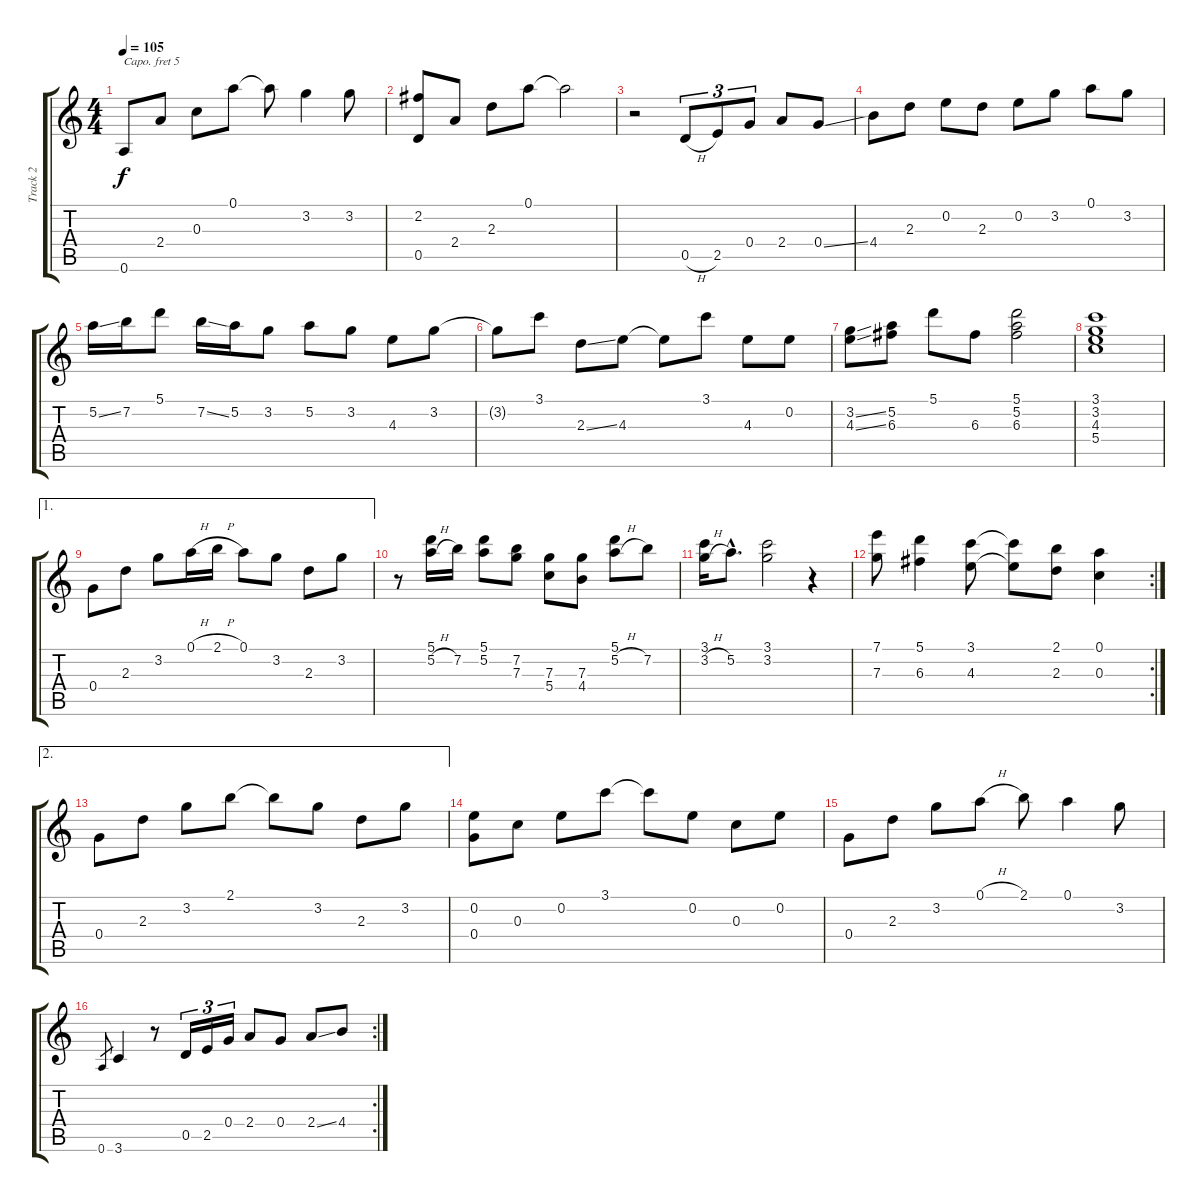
\track ("Track 2" "Track 2") {instrument acousticguitarsteel}
\staff {score tabs}
\capo 5
\tuning (E4 B3 G3 D3 A2 E2) {hide}
\ts (4 4)
\tempo 105
\clef g2
\ks c
0.6.8{dy f} 2.4.8 0.3.8 0.1.8 0.1{t}.8 3.2.4 3.2.8 |
(2.2 0.5).8 2.4.8 2.3.8 0.1.8 0.1{t}.2 |
r.2 0.5{h}.8{tu (3 2)} 2.5.8{tu (3 2)} 0.4.8{tu (3 2)} 2.4.8 0.4{ss}.8 |
4.4.8 2.3.8 0.2.8 2.3.8 0.2.8 3.2.8 0.1.8 3.2.8 |
5.2{ss}.16 7.2.16 5.1.8 7.2{ss}.16 5.2.16 3.2.8 5.2.8 3.2.8 4.3.8 3.2.8 |
3.2{t}.8 3.1.8 2.3{ss}.8 4.3.8 4.3{t}.8 3.1.8 4.3.8 0.2.8 |
(3.2{ss} 4.3{ss}).8 (5.2 6.3).8 5.1.8 6.3.8 (5.1 5.2 6.3).2 |
(3.1 3.2 4.3 5.4).1 |
\ae 1
0.4.8 2.3.8 3.2.8 0.1{h}.16 2.1{h}.16 0.1.8 3.2.8 2.3.8 3.2.8 |
r.8 (5.1 5.2{h}).16 7.2.16 (5.1 5.2).8 (7.2 7.3).8 (7.3 5.4).8 (7.3 4.4).8 (5.1 5.2{h}).8 7.2.8 |
(3.1 3.2{h}).16 5.2{hac}.8{d} (3.1 3.2).2 r.4 |
\rc 2
(7.1 7.3).8 (5.1 6.3).4 (3.1 4.3).8 (3.1{t} 4.3{t}).8 (2.1 2.3).8 (0.1 0.3).4 |
\ae 2
0.4.8 2.3.8 3.2.8 2.1.8 2.1{t}.8 3.2.8 2.3.8 3.2.8 |
(0.2 0.4).8 0.3.8 0.2.8 3.1.8 3.1{t}.8 0.2.8 0.3.8 0.2.8 |
0.4.8 2.3.8 3.2.8 0.1{h}.8 2.1.8 0.1.4 3.2.8 |
\rc 2
0.6.8{gr} 3.6.4 r.8 0.5.16{tu (3 2)} 2.5.16{tu (3 2)} 0.4.16{tu (3 2)} 2.4.8 0.4.8 2.4{ss}.8 4.4.8
